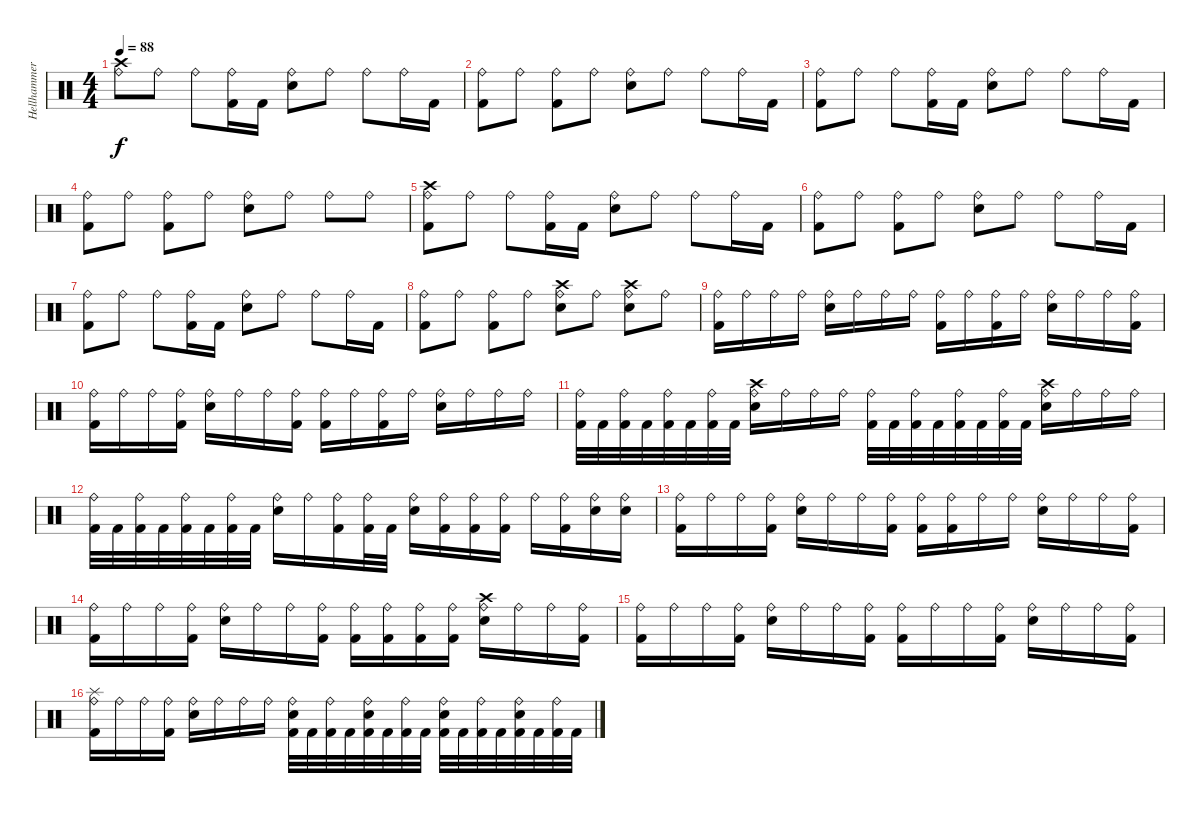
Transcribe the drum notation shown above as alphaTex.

\track ("Hellhammer" "Hellhammer") {instrument percussion}
\staff {score}
\articulation defaults
\ts (4 4)
\tempo 88
\clef neutral
\ks c
("Crash high (hit)" "Ride (bell)").8{dy f} "Ride (bell)".8 "Ride (bell)".8 ("Ride (bell)" "Kick (hit) 2").16 "Kick (hit) 2".16 ("Ride (bell)" "Snare (hit) 2").8 "Ride (bell)".8 "Ride (bell)".8 "Ride (bell)".16 "Kick (hit) 2".16 |
("Ride (bell)" "Kick (hit) 2").8 "Ride (bell)".8 ("Ride (bell)" "Kick (hit) 2").8 "Ride (bell)".8 ("Ride (bell)" "Snare (hit) 2").8 "Ride (bell)".8 "Ride (bell)".8 "Ride (bell)".16 "Kick (hit) 2".16 |
("Ride (bell)" "Kick (hit) 2").8 "Ride (bell)".8 "Ride (bell)".8 ("Ride (bell)" "Kick (hit) 2").16 "Kick (hit) 2".16 ("Ride (bell)" "Snare (hit) 2").8 "Ride (bell)".8 "Ride (bell)".8 "Ride (bell)".16 "Kick (hit) 2".16 |
("Ride (bell)" "Kick (hit) 2").8 "Ride (bell)".8 ("Ride (bell)" "Kick (hit) 2").8 "Ride (bell)".8 ("Ride (bell)" "Snare (hit) 2").8 "Ride (bell)".8 "Ride (bell)".8 "Ride (bell)".8 |
("Crash high (hit)" "Ride (bell)" "Kick (hit) 2").8 "Ride (bell)".8 "Ride (bell)".8 ("Ride (bell)" "Kick (hit) 2").16 "Kick (hit) 2".16 ("Ride (bell)" "Snare (hit) 2").8 "Ride (bell)".8 "Ride (bell)".8 "Ride (bell)".16 "Kick (hit) 2".16 |
("Ride (bell)" "Kick (hit) 2").8 "Ride (bell)".8 ("Ride (bell)" "Kick (hit) 2").8 "Ride (bell)".8 ("Ride (bell)" "Snare (hit) 2").8 "Ride (bell)".8 "Ride (bell)".8 "Ride (bell)".16 "Kick (hit) 2".16 |
("Ride (bell)" "Kick (hit) 2").8 "Ride (bell)".8 "Ride (bell)".8 ("Ride (bell)" "Kick (hit) 2").16 "Kick (hit) 2".16 ("Ride (bell)" "Snare (hit) 2").8 "Ride (bell)".8 "Ride (bell)".8 "Ride (bell)".16 "Kick (hit) 2".16 |
("Ride (bell)" "Kick (hit) 2").8 "Ride (bell)".8 ("Ride (bell)" "Kick (hit) 2").8 "Ride (bell)".8 ("Crash high (hit)" "Ride (bell)" "Snare (hit) 2").8 "Ride (bell)".8 ("Ride (bell)" "Crash high (hit)" "Snare (hit) 2").8 "Ride (bell)".8 |
("Ride (bell)" "Kick (hit) 2").16 "Ride (bell)".16 "Ride (bell)".16 "Ride (bell)".16 ("Ride (bell)" "Snare (hit) 2").16 "Ride (bell)".16 "Ride (bell)".16 "Ride (bell)".16 ("Ride (bell)" "Kick (hit) 2").16 "Ride (bell)".16 ("Ride (bell)" "Kick (hit) 2").16 "Ride (bell)".16 ("Ride (bell)" "Snare (hit) 2").16 "Ride (bell)".16 "Ride (bell)".16 ("Ride (bell)" "Kick (hit) 2").16 |
("Ride (bell)" "Kick (hit) 2").16 "Ride (bell)".16 "Ride (bell)".16 ("Ride (bell)" "Kick (hit) 2").16 ("Ride (bell)" "Snare (hit) 2").16 "Ride (bell)".16 "Ride (bell)".16 ("Ride (bell)" "Kick (hit) 2").16 ("Ride (bell)" "Kick (hit) 2").16 "Ride (bell)".16 ("Ride (bell)" "Kick (hit) 2").16 "Ride (bell)".16 ("Ride (bell)" "Snare (hit) 2").16 "Ride (bell)".16 "Ride (bell)".16 "Ride (bell)".16 |
("Ride (bell)" "Kick (hit) 2").32 "Kick (hit) 2".32 ("Ride (bell)" "Kick (hit) 2").32 "Kick (hit) 2".32 ("Ride (bell)" "Kick (hit) 2").32 "Kick (hit) 2".32 ("Ride (bell)" "Kick (hit) 2").32 "Kick (hit) 2".32 ("Ride (bell)" "Crash high (hit)" "Snare (hit) 2").16 "Ride (bell)".16 "Ride (bell)".16 "Ride (bell)".16 ("Ride (bell)" "Kick (hit) 2").32 "Kick (hit) 2".32 ("Ride (bell)" "Kick (hit) 2").32 "Kick (hit) 2".32 ("Ride (bell)" "Kick (hit) 2").32 "Kick (hit) 2".32 ("Ride (bell)" "Kick (hit) 2").32 "Kick (hit) 2".32 ("Ride (bell)" "Crash high (hit)" "Snare (hit) 2").16 "Ride (bell)".16 "Ride (bell)".16 "Ride (bell)".16 |
("Ride (bell)" "Kick (hit) 2").32 "Kick (hit) 2".32 ("Ride (bell)" "Kick (hit) 2").32 "Kick (hit) 2".32 ("Ride (bell)" "Kick (hit) 2").32 "Kick (hit) 2".32 ("Ride (bell)" "Kick (hit) 2").32 "Kick (hit) 2".32 ("Ride (bell)" "Snare (hit) 2").16 "Ride (bell)".16 ("Ride (bell)" "Kick (hit) 2").16 ("Ride (bell)" "Kick (hit) 2").32 "Kick (hit) 2".32 ("Ride (bell)" "Snare (hit) 2").16 ("Ride (bell)" "Kick (hit) 2").16 ("Ride (bell)" "Kick (hit) 2").16 ("Ride (bell)" "Kick (hit) 2").16 "Ride (bell)".16 ("Ride (bell)" "Kick (hit) 2").16 ("Ride (bell)" "Snare (hit) 2").16 ("Ride (bell)" "Snare (hit) 2").16 |
("Ride (bell)" "Kick (hit) 2").16 "Ride (bell)".16 "Ride (bell)".16 ("Ride (bell)" "Kick (hit) 2").16 ("Ride (bell)" "Snare (hit) 2").16 "Ride (bell)".16 "Ride (bell)".16 ("Ride (bell)" "Kick (hit) 2").16 ("Ride (bell)" "Kick (hit) 2").16 ("Ride (bell)" "Kick (hit) 2").16 "Ride (bell)".16 "Ride (bell)".16 ("Ride (bell)" "Snare (hit) 2").16 "Ride (bell)".16 "Ride (bell)".16 ("Ride (bell)" "Kick (hit) 2").16 |
("Ride (bell)" "Kick (hit) 2").16 "Ride (bell)".16 "Ride (bell)".16 ("Ride (bell)" "Kick (hit) 2").16 ("Ride (bell)" "Snare (hit) 2").16 "Ride (bell)".16 "Ride (bell)".16 ("Ride (bell)" "Kick (hit) 2").16 ("Ride (bell)" "Kick (hit) 2").16 ("Ride (bell)" "Kick (hit) 2").16 ("Ride (bell)" "Kick (hit) 2").16 ("Ride (bell)" "Kick (hit) 2").16 ("Ride (bell)" "Crash high (hit)" "Snare (hit) 2").16 "Ride (bell)".16 "Ride (bell)".16 ("Ride (bell)" "Kick (hit) 2").16 |
("Ride (bell)" "Kick (hit) 2").16 "Ride (bell)".16 "Ride (bell)".16 ("Ride (bell)" "Kick (hit) 2").16 ("Ride (bell)" "Snare (hit) 2").16 "Ride (bell)".16 "Ride (bell)".16 ("Ride (bell)" "Kick (hit) 2").16 ("Ride (bell)" "Kick (hit) 2").16 "Ride (bell)".16 "Ride (bell)".16 ("Ride (bell)" "Kick (hit) 2").16 ("Ride (bell)" "Snare (hit) 2").16 "Ride (bell)".16 "Ride (bell)".16 ("Ride (bell)" "Kick (hit) 2").16 |
("Ride (bell)" "Splash (hit)" "Kick (hit) 2").16 "Ride (bell)".16 "Ride (bell)".16 ("Ride (bell)" "Kick (hit) 2").16 ("Ride (bell)" "Snare (hit) 2").16 "Ride (bell)".16 "Ride (bell)".16 "Ride (bell)".16 ("Ride (bell)" "Snare (hit) 2" "Kick (hit) 2").32 "Kick (hit) 2".32 ("Ride (bell)" "Kick (hit) 2").32 "Kick (hit) 2".32 ("Ride (bell)" "Snare (hit) 2" "Kick (hit) 2").32 "Kick (hit) 2".32 ("Ride (bell)" "Kick (hit) 2").32 "Kick (hit) 2".32 ("Ride (bell)" "Snare (hit) 2" "Kick (hit) 2").32 "Kick (hit) 2".32 ("Ride (bell)" "Kick (hit) 2").32 "Kick (hit) 2".32 ("Ride (bell)" "Snare (hit) 2" "Kick (hit) 2").32 "Kick (hit) 2".32 ("Ride (bell)" "Kick (hit) 2").32 "Kick (hit) 2".32
